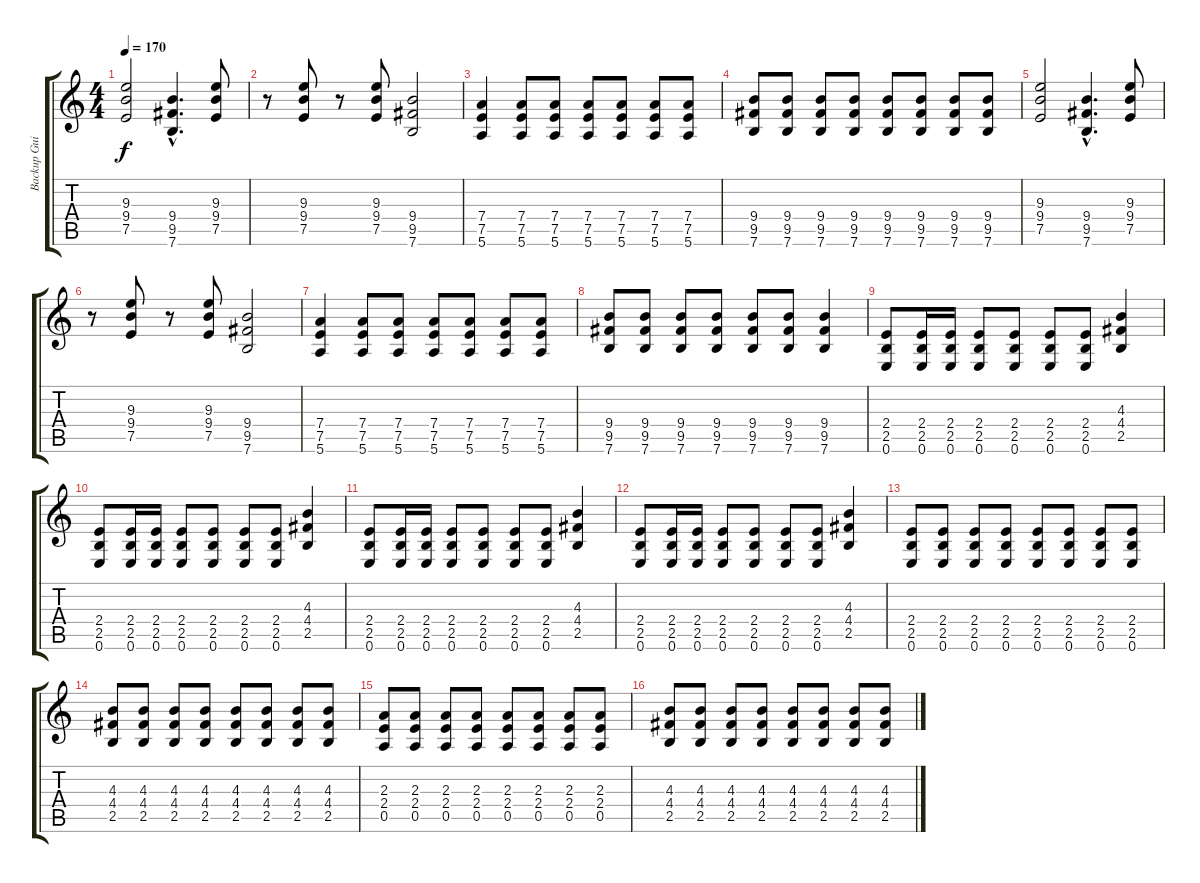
\track ("Backup Guitar" "Backup Gui") {instrument overdrivenguitar}
\staff {score tabs}
\tuning (E4 B3 G3 D3 A2 E2) {hide}
\ts (4 4)
\tempo 170
\clef g2
\ks c
(9.3 9.4 7.5).2{dy f instrument overdrivenguitar} (9.4{hac} 9.5{hac} 7.6{hac}).4{d} (9.3 9.4 7.5).8 |
r.8 (9.3 9.4 7.5).8 r.8 (9.3 9.4 7.5).8 (9.4 9.5 7.6).2 |
(7.4 7.5 5.6).4 (7.4 7.5 5.6).8 (7.4 7.5 5.6).8 (7.4 7.5 5.6).8 (7.4 7.5 5.6).8 (7.4 7.5 5.6).8 (7.4 7.5 5.6).8 |
(9.4 9.5 7.6).8 (9.4 9.5 7.6).8 (9.4 9.5 7.6).8 (9.4 9.5 7.6).8 (9.4 9.5 7.6).8 (9.4 9.5 7.6).8 (9.4 9.5 7.6).8 (9.4 9.5 7.6).8 |
(9.3 9.4 7.5).2 (9.4{hac} 9.5{hac} 7.6{hac}).4{d} (9.3 9.4 7.5).8 |
r.8 (9.3 9.4 7.5).8 r.8 (9.3 9.4 7.5).8 (9.4 9.5 7.6).2 |
(7.4 7.5 5.6).4 (7.4 7.5 5.6).8 (7.4 7.5 5.6).8 (7.4 7.5 5.6).8 (7.4 7.5 5.6).8 (7.4 7.5 5.6).8 (7.4 7.5 5.6).8 |
(9.4 9.5 7.6).8 (9.4 9.5 7.6).8 (9.4 9.5 7.6).8 (9.4 9.5 7.6).8 (9.4 9.5 7.6).8 (9.4 9.5 7.6).8 (9.4 9.5 7.6).4 |
(2.4 2.5 0.6).8{volume 16 instrument electricguitarmuted} (2.4 2.5 0.6).16 (2.4 2.5 0.6).16 (2.4 2.5 0.6).8 (2.4 2.5 0.6).8 (2.4 2.5 0.6).8 (2.4 2.5 0.6).8 (4.3 4.4 2.5).4{volume 12 instrument overdrivenguitar} |
(2.4 2.5 0.6).8{volume 16 instrument electricguitarmuted} (2.4 2.5 0.6).16 (2.4 2.5 0.6).16 (2.4 2.5 0.6).8 (2.4 2.5 0.6).8 (2.4 2.5 0.6).8 (2.4 2.5 0.6).8 (4.3 4.4 2.5).4{volume 12 instrument overdrivenguitar} |
(2.4 2.5 0.6).8{volume 16 instrument electricguitarmuted} (2.4 2.5 0.6).16 (2.4 2.5 0.6).16 (2.4 2.5 0.6).8 (2.4 2.5 0.6).8 (2.4 2.5 0.6).8 (2.4 2.5 0.6).8 (4.3 4.4 2.5).4{volume 12 instrument overdrivenguitar} |
(2.4 2.5 0.6).8{volume 16 instrument electricguitarmuted} (2.4 2.5 0.6).16 (2.4 2.5 0.6).16 (2.4 2.5 0.6).8 (2.4 2.5 0.6).8 (2.4 2.5 0.6).8 (2.4 2.5 0.6).8 (4.3 4.4 2.5).4{volume 12 instrument overdrivenguitar} |
(2.4 2.5 0.6).8{volume 16 instrument electricguitarmuted} (2.4 2.5 0.6).8 (2.4 2.5 0.6).8 (2.4 2.5 0.6).8 (2.4 2.5 0.6).8 (2.4 2.5 0.6).8 (2.4 2.5 0.6).8 (2.4 2.5 0.6).8 |
(4.3 4.4 2.5).8{volume 16 instrument electricguitarmuted} (4.3 4.4 2.5).8 (4.3 4.4 2.5).8 (4.3 4.4 2.5).8 (4.3 4.4 2.5).8 (4.3 4.4 2.5).8 (4.3 4.4 2.5).8 (4.3 4.4 2.5).8 |
(2.3 2.4 0.5).8{volume 16 instrument electricguitarmuted} (2.3 2.4 0.5).8 (2.3 2.4 0.5).8 (2.3 2.4 0.5).8 (2.3 2.4 0.5).8 (2.3 2.4 0.5).8 (2.3 2.4 0.5).8 (2.3 2.4 0.5).8 |
(4.3 4.4 2.5).8{volume 16 instrument electricguitarmuted} (4.3 4.4 2.5).8 (4.3 4.4 2.5).8 (4.3 4.4 2.5).8 (4.3 4.4 2.5).8 (4.3 4.4 2.5).8 (4.3 4.4 2.5).8 (4.3 4.4 2.5).8
